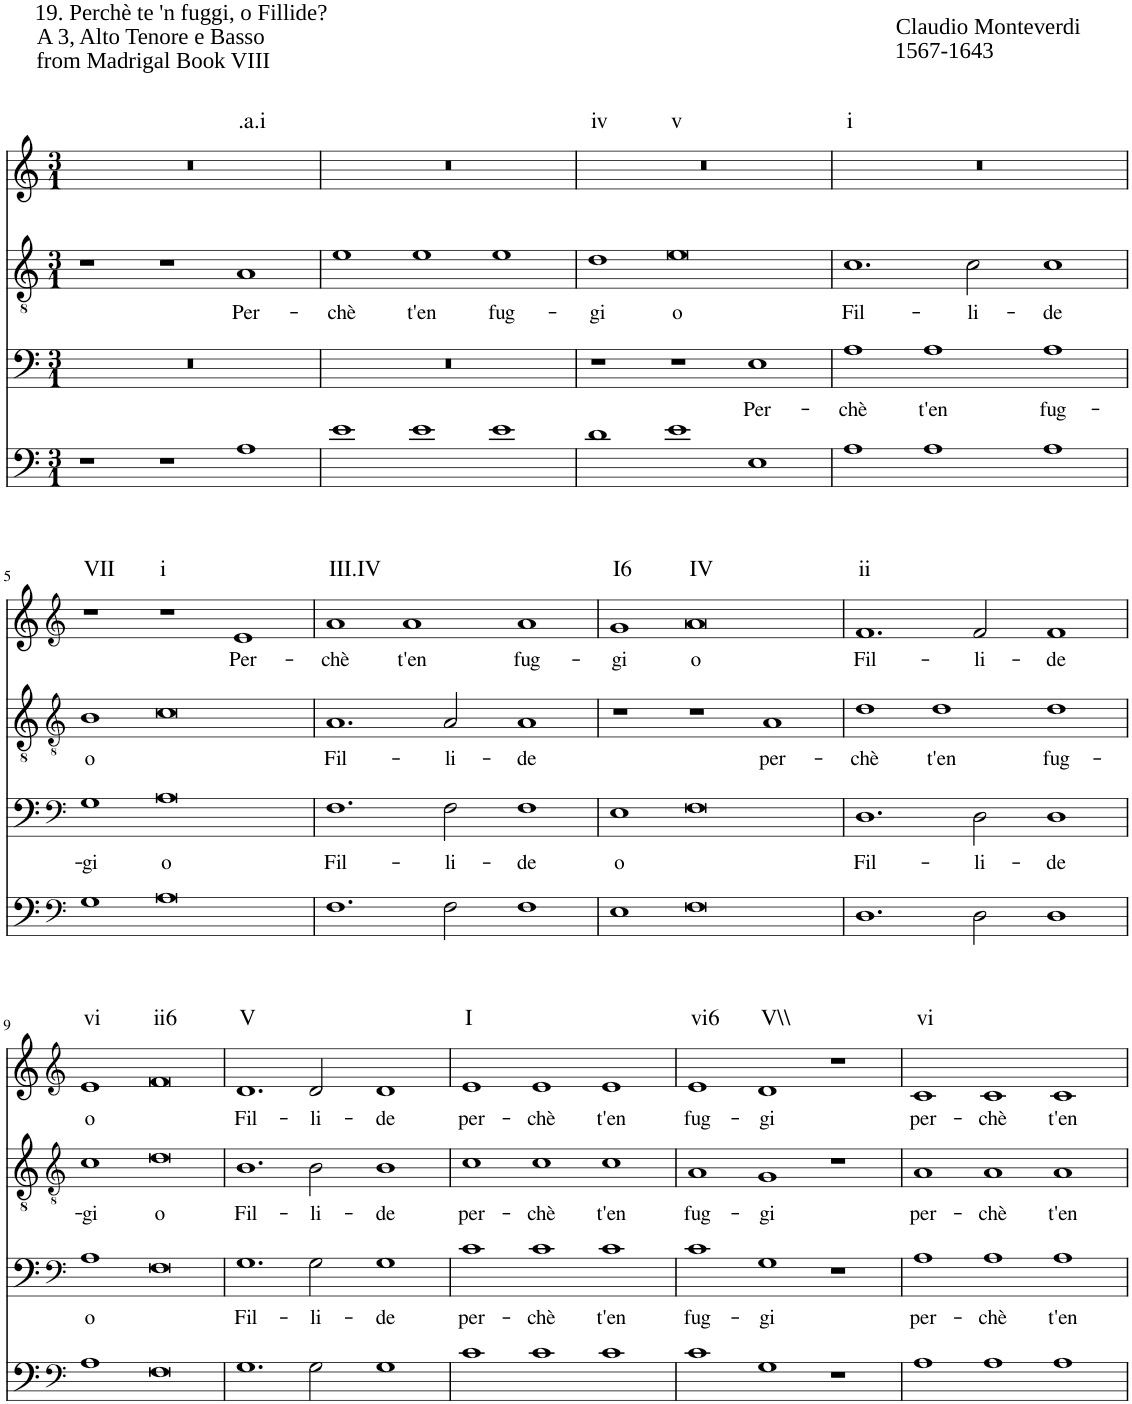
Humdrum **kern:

**kern	**kern	**text	**kern	**text	**kern	**text	**harte
*part4	*part3	*part3	*part2	*part2	*part1	*part1	*part1
*staff4	*staff3	*staff3	*staff2	*staff2	*staff1	*staff1	*
*I"unbenannt4	*I"unbenannt3	*	*I"unbenannt2	*	*I"unbenannt1	*	*
*clefF4	*clefF4	*	*clefGv2	*	*clefG2	*	*
*k[]	*k[]	*	*k[]	*	*k[]	*	*
*M3/1	*M3/1	*	*M3/1	*	*M3/1	*	*
=1	=1	=1	=1	=1	=1	=1	=1
!	!	!	!	!	!LO:TX:a:t=19. Perchè te 'n fuggi, o Fillide?	!	!
!	!	!	!	!	!LO:TX:a:t=A 3, Alto Tenore e Basso	!	!
!	!	!	!	!	!LO:TX:a:t=from Madrigal Book VIII	!	!
!	!	!	!	!	!LO:TX:a:t=Claudio Monteverdi	!	!
!	!	!	!	!	!LO:TX:a:t=1567-1643	!	!LO:H:kt=.a.i
1r	0.r	.	1r	.	0.r	.	N
1r	.	.	1r	.	.	.	.
!	!	!	!	!LO:LY:b	!	!	!
1A	.	.	1A	Per-	.	.	.
=2	=2	=2	=2	=2	=2	=2	=2
!	!	!	!	!LO:LY:b	!	!	!
1e	0.r	.	1e	chè	0.r	.	.
!	!	!	!	!LO:LY:b	!	!	!
1e	.	.	1e	t'en	.	.	.
!	!	!	!	!LO:LY:b	!	!	!
1e	.	.	1e	fug-	.	.	.
=3	=3	=3	=3	=3	=3	=3	=3
!	!	!	!	!LO:LY:b	!	!	!LO:H:n=1:kt=iv
!	!	!	!	!	!	!	!LO:H:n=2:kt=v
1d	1r	.	1d	gi	0.r	.	N N
!	!	!	!	!LO:LY:b	!	!	!
1e	1r	.	0e	o	.	.	.
!	!	!LO:LY:b	!	!	!	!	!
1E	1E	Per-	.	.	.	.	.
=4	=4	=4	=4	=4	=4	=4	=4
!	!	!LO:LY:b	!	!LO:LY:b	!	!	!LO:H:kt=i
1A	1A	chè	1.c	Fil-	0.r	.	N
!	!	!LO:LY:b	!	!	!	!	!
1A	1A	t'en	.	.	.	.	.
!	!	!	!	!LO:LY:b	!	!	!
.	.	.	2c\	li-	.	.	.
!	!	!LO:LY:b	!	!LO:LY:b	!	!	!
1A	1A	fug-	1c	de	.	.	.
!!LO:LB:g=z
=5	=5	=5	=5	=5	=5	=5	=5
*clefF4	*clefF4	*	*clefGv2	*	*clefG2	*	*
!	!	!LO:LY:b	!	!LO:LY:b	!	!	!LO:H:kt=VII
1G	1G	gi	1B	o	1r	.	N
!	!	!LO:LY:b	!	!	!	!	!LO:H:kt=i
0A	0A	o	0c	.	1r	.	N
!	!	!	!	!	!	!LO:LY:b	!
.	.	.	.	.	1e	Per-	.
=6	=6	=6	=6	=6	=6	=6	=6
!	!	!LO:LY:b	!	!LO:LY:b	!	!LO:LY:b	!LO:H:kt=III.IV
1.F	1.F	Fil-	1.A	Fil-	1a	chè	N
!	!	!	!	!	!	!LO:LY:b	!
.	.	.	.	.	1a	t'en	.
!	!	!LO:LY:b	!	!LO:LY:b	!	!	!
2F\	2F\	li-	2A/	li-	.	.	.
!	!	!LO:LY:b	!	!LO:LY:b	!	!LO:LY:b	!
1F	1F	de	1A	de	1a	fug-	.
=7	=7	=7	=7	=7	=7	=7	=7
!	!	!LO:LY:b	!	!	!	!LO:LY:b	!LO:H:kt=I6
1E	1E	o	1r	.	1g	gi	N
!	!	!	!	!	!	!LO:LY:b	!LO:H:kt=IV
0F	0F	.	1r	.	0a	o	N
!	!	!	!	!LO:LY:b	!	!	!
.	.	.	1A	per-	.	.	.
=8	=8	=8	=8	=8	=8	=8	=8
!	!	!LO:LY:b	!	!LO:LY:b	!	!LO:LY:b	!LO:H:kt=ii
1.D	1.D	Fil-	1d	chè	1.f	Fil-	N
!	!	!	!	!LO:LY:b	!	!	!
.	.	.	1d	t'en	.	.	.
!	!	!LO:LY:b	!	!	!	!LO:LY:b	!
2D\	2D\	li-	.	.	2f/	li-	.
!	!	!LO:LY:b	!	!LO:LY:b	!	!LO:LY:b	!
1D	1D	de	1d	fug-	1f	de	.
!!LO:LB:g=z
=9	=9	=9	=9	=9	=9	=9	=9
*clefF4	*clefF4	*	*clefGv2	*	*clefG2	*	*
!	!	!LO:LY:b	!	!LO:LY:b	!	!LO:LY:b	!LO:H:kt=vi
1A	1A	o	1c	gi	1e	o	N
!	!	!	!	!LO:LY:b	!	!	!LO:H:kt=ii6
0F	0F	.	0d	o	0f	.	N
=10	=10	=10	=10	=10	=10	=10	=10
!	!	!LO:LY:b	!	!LO:LY:b	!	!LO:LY:b	!LO:H:kt=V
1.G	1.G	Fil-	1.B	Fil-	1.d	Fil-	N
!	!	!LO:LY:b	!	!LO:LY:b	!	!LO:LY:b	!
2G\	2G\	li-	2B\	li-	2d/	li-	.
!	!	!LO:LY:b	!	!LO:LY:b	!	!LO:LY:b	!
1G	1G	de	1B	de	1d	de	.
=11	=11	=11	=11	=11	=11	=11	=11
!	!	!LO:LY:b	!	!LO:LY:b	!	!LO:LY:b	!LO:H:kt=I
1c	1c	per-	1c	per-	1e	per-	N
!	!	!LO:LY:b	!	!LO:LY:b	!	!LO:LY:b	!
1c	1c	chè	1c	chè	1e	chè	.
!	!	!LO:LY:b	!	!LO:LY:b	!	!LO:LY:b	!
1c	1c	t'en	1c	t'en	1e	t'en	.
=12	=12	=12	=12	=12	=12	=12	=12
!	!	!LO:LY:b	!	!LO:LY:b	!	!LO:LY:b	!LO:H:kt=vi6
1c	1c	fug-	1A	fug-	1e	fug-	N
!	!	!LO:LY:b	!	!LO:LY:b	!	!LO:LY:b	!LO:H:kt=V\\
1G	1G	gi	1G	gi	1d	gi	N
1r	1r	.	1r	.	1r	.	.
=13	=13	=13	=13	=13	=13	=13	=13
!	!	!LO:LY:b	!	!LO:LY:b	!	!LO:LY:b	!LO:H:kt=vi
1A	1A	per-	1A	per-	1c	per-	N
!	!	!LO:LY:b	!	!LO:LY:b	!	!LO:LY:b	!
1A	1A	chè	1A	chè	1c	chè	.
!	!	!LO:LY:b	!	!LO:LY:b	!	!LO:LY:b	!
1A	1A	t'en	1A	t'en	1c	t'en	.
=	=	=	=	=	=	=	=
*-	*-	*-	*-	*-	*-	*-	*-
